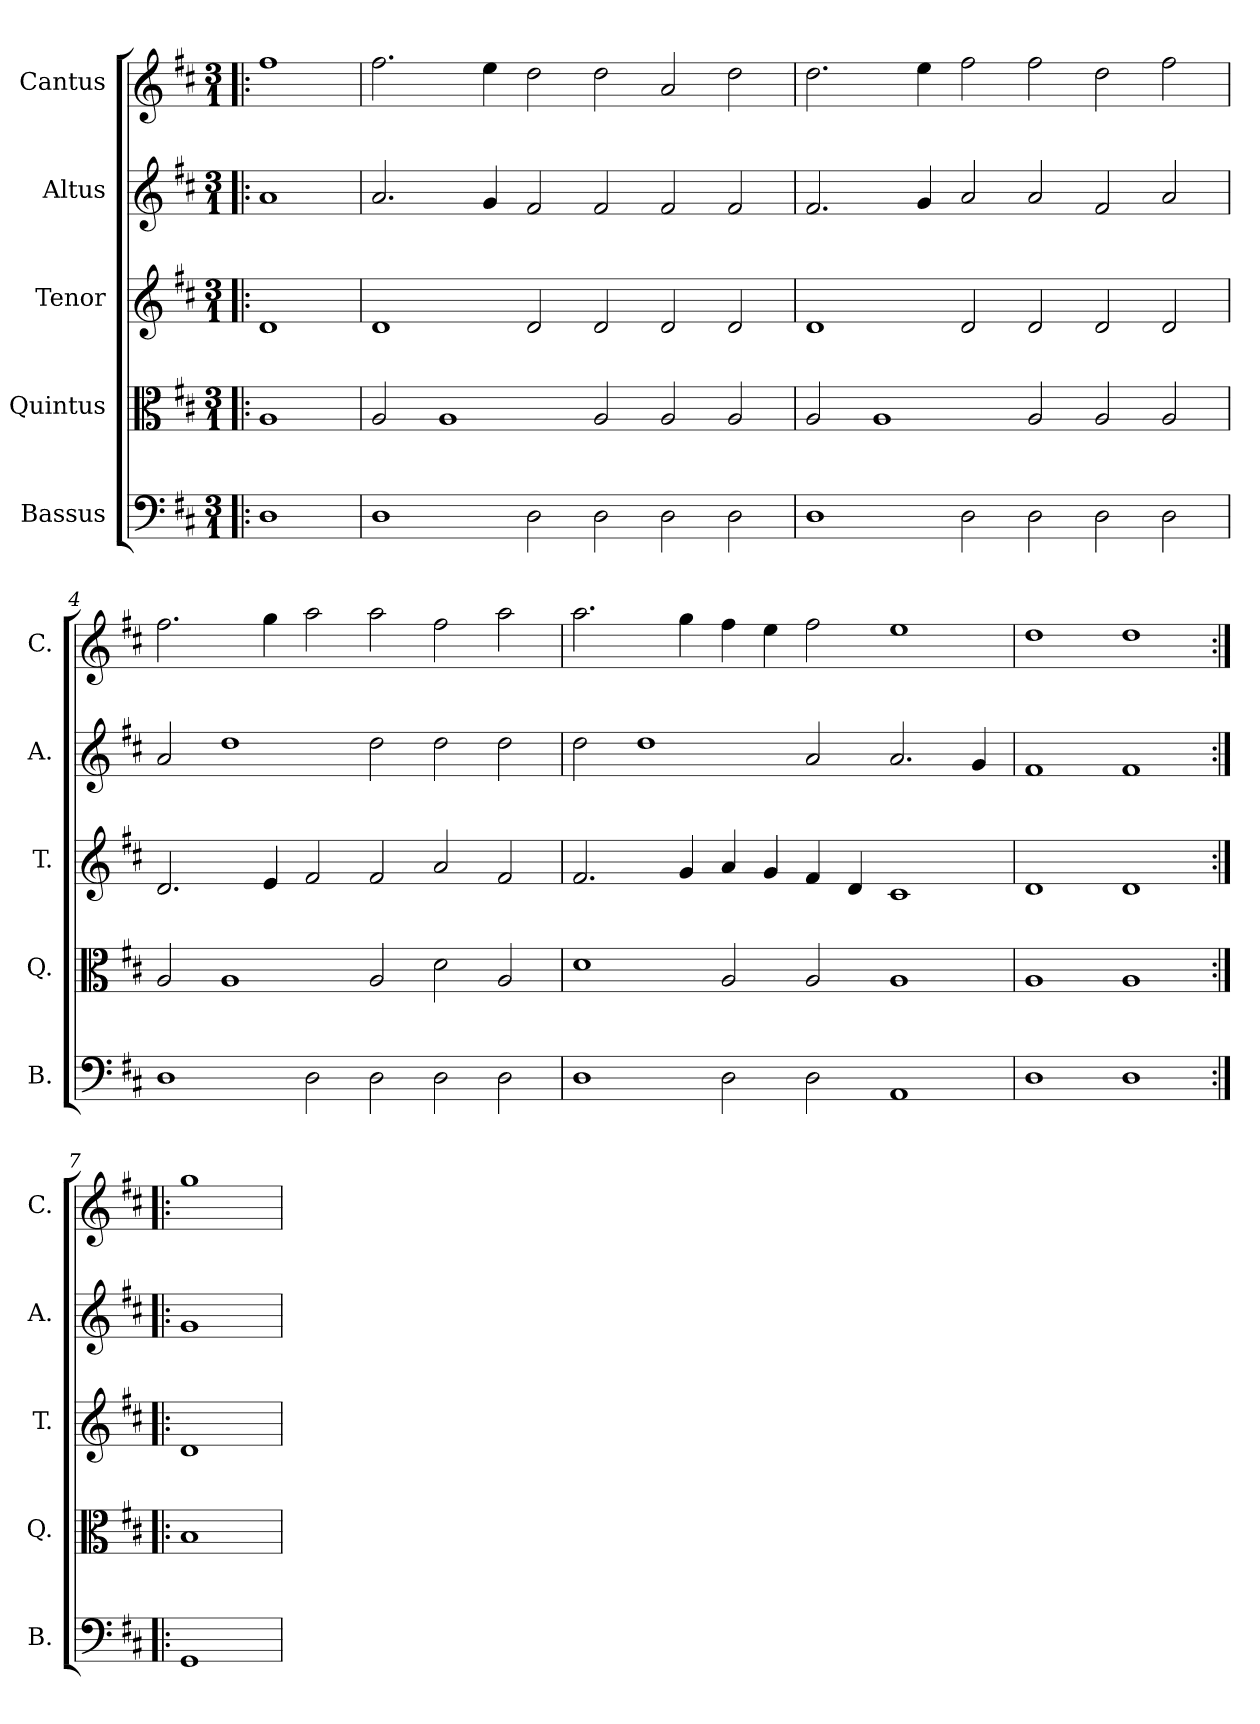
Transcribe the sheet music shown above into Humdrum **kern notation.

**kern	**kern	**kern	**kern	**kern
*part5	*part4	*part3	*part2	*part1
*staff5	*staff4	*staff3	*staff2	*staff1
*I"Bassus	*I"Quintus	*I"Tenor	*I"Altus	*I"Cantus
*I'B.	*I'Q.	*I'T.	*I'A.	*I'C.
*clefF4	*clefC3	*clefG2	*clefG2	*clefG2
*k[f#c#]	*k[f#c#]	*k[f#c#]	*k[f#c#]	*k[f#c#]
*D:	*D:	*D:	*D:	*D:
*M3/1	*M3/1	*M3/1	*M3/1	*M3/1
=1!|:	=1!|:	=1!|:	=1!|:	=1!|:
1D	1A	1d	1a	1ff#
=2	=2	=2	=2	=2
1D	2A/	1d	2.a/	2.ff#\
.	1A	.	.	.
.	.	.	4g/	4ee\
2D\	.	2d/	2f#/	2dd\
2D\	2A/	2d/	2f#/	2dd\
2D\	2A/	2d/	2f#/	2a/
2D\	2A/	2d/	2f#/	2dd\
=3	=3	=3	=3	=3
1D	2A/	1d	2.f#/	2.dd\
.	1A	.	.	.
.	.	.	4g/	4ee\
2D\	.	2d/	2a/	2ff#\
2D\	2A/	2d/	2a/	2ff#\
2D\	2A/	2d/	2f#/	2dd\
2D\	2A/	2d/	2a/	2ff#\
=4	=4	=4	=4	=4
1D	2A/	2.d/	2a/	2.ff#\
.	1A	.	1dd	.
.	.	4e/	.	4gg\
2D\	.	2f#/	.	2aa\
2D\	2A/	2f#/	2dd\	2aa\
2D\	2d\	2a/	2dd\	2ff#\
2D\	2A/	2f#/	2dd\	2aa\
=5	=5	=5	=5	=5
1D	1d	2.f#/	2dd\	2.aa\
.	.	.	1dd	.
.	.	4g/	.	4gg\
2D\	2A/	4a/	.	4ff#\
.	.	4g/	.	4ee\
2D\	2A/	4f#/	2a/	2ff#\
.	.	4d/	.	.
1AA	1A	1c#	2.a/	1ee
.	.	.	4g/	.
=6	=6	=6	=6	=6
1D	1A	1d	1f#	1dd
1D	1A	1d	1f#	1dd
=7:|!|:	=7:|!|:	=7:|!|:	=7:|!|:	=7:|!|:
1GG	1B	1d	1g	1gg
=	=	=	=	=
*-	*-	*-	*-	*-
